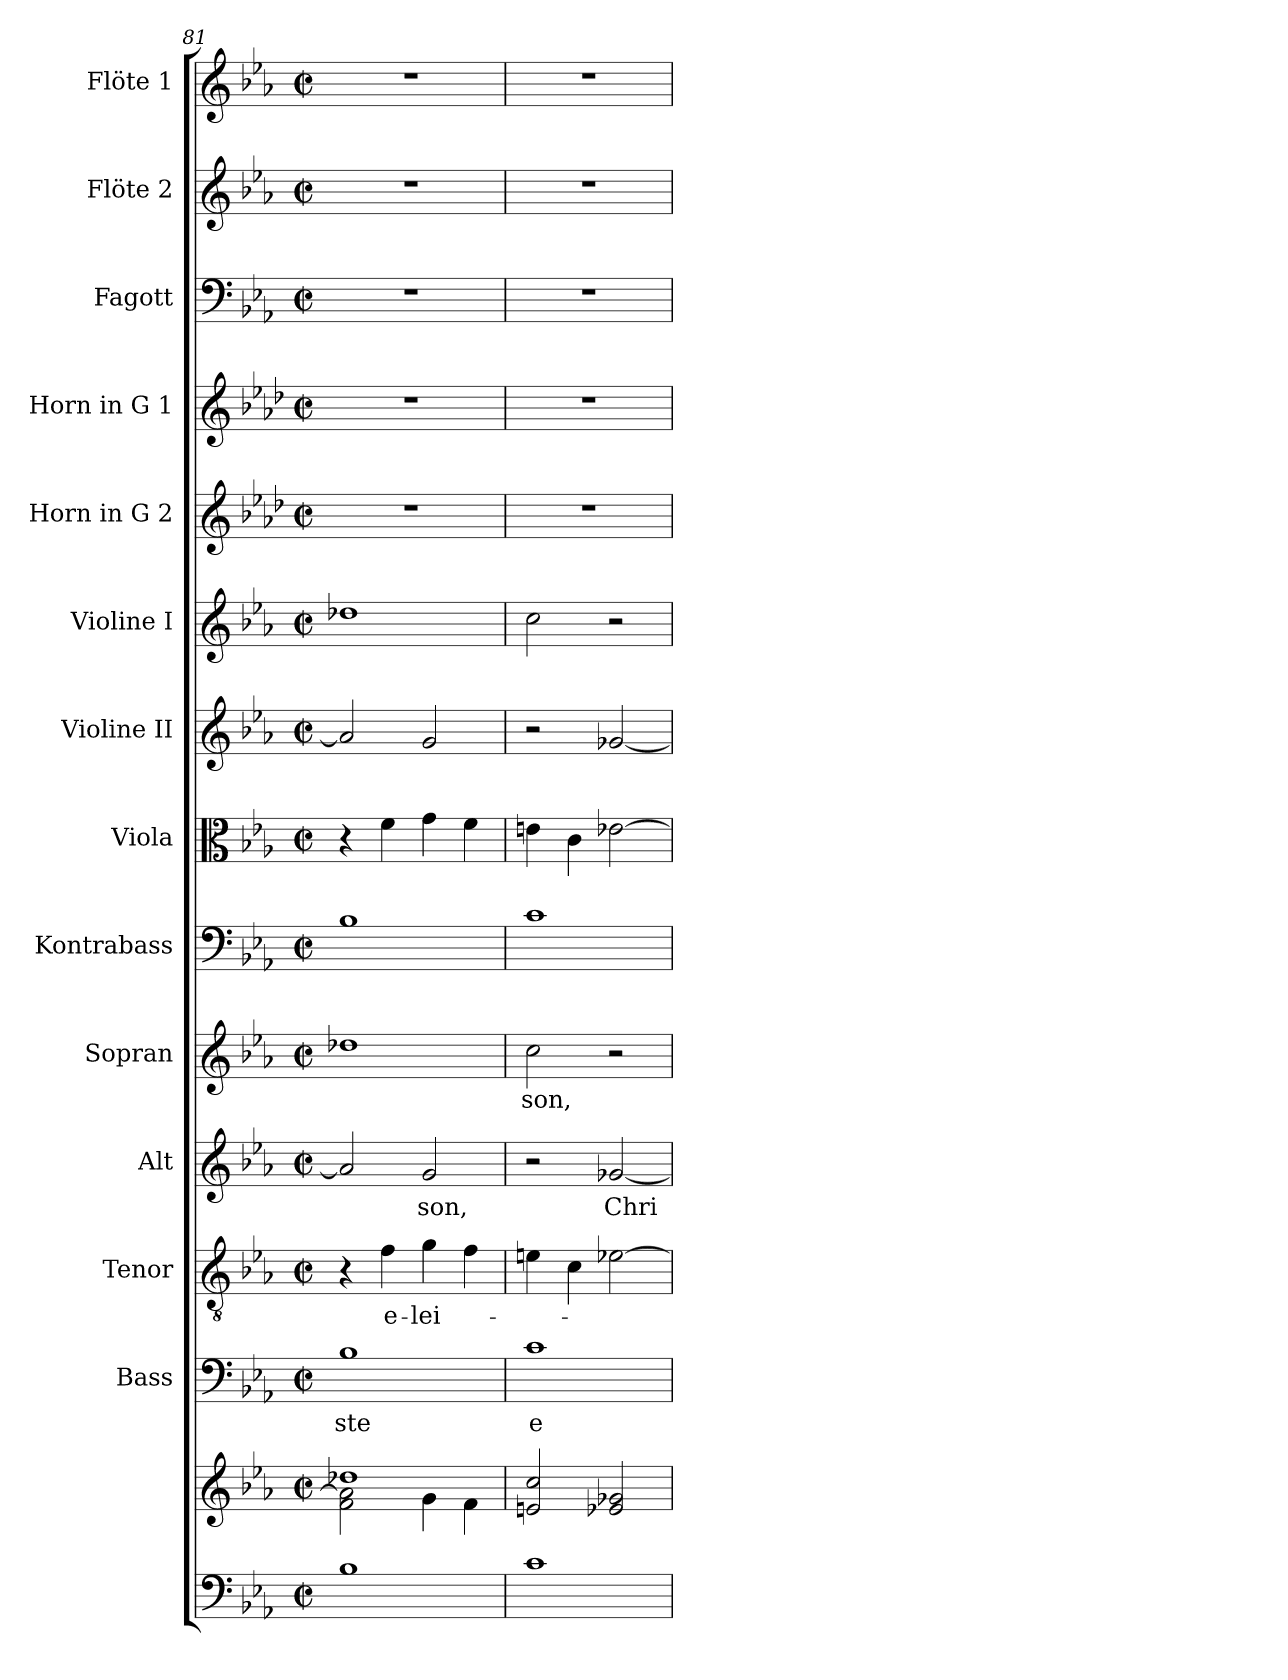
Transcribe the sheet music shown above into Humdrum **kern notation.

**kern	**kern	**kern	**text	**kern	**text	**kern	**text	**kern	**text	**kern	**kern	**kern	**kern	**kern	**kern	**kern	**kern	**kern
*part14	*part14	*part13	*part13	*part12	*part12	*part11	*part11	*part10	*part10	*part9	*part8	*part7	*part6	*part5	*part4	*part3	*part2	*part1
*staff15	*staff14	*staff13	*staff13	*staff12	*staff12	*staff11	*staff11	*staff10	*staff10	*staff9	*staff8	*staff7	*staff6	*staff5	*staff4	*staff3	*staff2	*staff1
*	*	*I"Bass	*	*I"Tenor	*	*I"Alt	*	*I"Sopran	*	*I"Kontrabass	*I"Viola	*I"Violine II	*I"Violine I	*I"Horn in G 2	*I"Horn in G 1	*I"Fagott	*I"Flöte 2	*I"Flöte 1
*	*	*I'B.	*	*I'T.	*	*I'A.	*	*I'S.	*	*I'Kb.	*I'Vla.	*I'Vl. II	*I'Vl. I	*	*	*I'Fg.	*I'Fl. 2	*I'Fl. 1
*clefF4	*clefG2	*clefF4	*	*clefGv2	*	*clefG2	*	*clefG2	*	*clefF4	*clefC3	*clefG2	*clefG2	*clefG2	*clefG2	*clefF4	*clefG2	*clefG2
*	*	*	*	*	*	*	*	*	*	*ITrd7c12	*	*	*	*ITrd3c5	*ITrd3c5	*	*	*
*k[b-e-a-]	*k[b-e-a-]	*k[b-e-a-]	*	*k[b-e-a-]	*	*k[b-e-a-]	*	*k[b-e-a-]	*	*k[b-e-a-]	*k[b-e-a-]	*k[b-e-a-]	*k[b-e-a-]	*k[b-e-a-]	*k[b-e-a-]	*k[b-e-a-]	*k[b-e-a-]	*k[b-e-a-]
*E-:	*E-:	*E-:	*	*E-:	*	*E-:	*	*E-:	*	*E-:	*E-:	*E-:	*E-:	*E-:	*E-:	*E-:	*E-:	*E-:
*M2/2	*M2/2	*M2/2	*	*M2/2	*	*M2/2	*	*M2/2	*	*M2/2	*M2/2	*M2/2	*M2/2	*M2/2	*M2/2	*M2/2	*M2/2	*M2/2
*met(c|)	*met(c|)	*met(c|)	*	*met(c|)	*	*met(c|)	*	*met(c|)	*	*met(c|)	*met(c|)	*met(c|)	*met(c|)	*met(c|)	*met(c|)	*met(c|)	*met(c|)	*met(c|)
=81	=81	=81	=81	=81	=81	=81	=81	=81	=81	=81	=81	=81	=81	=81	=81	=81	=81	=81
*	*^	*	*	*	*	*	*	*	*	*	*	*	*	*	*	*	*	*
!	!	!	!	!LO:LY:b	!	!	!	!	!	!	!	!	!	!	!	!	!	!	!
1B-	1dd-X	2f\ 2a-\]	1B-	-ste	4r	.	2a-/]	.	1dd-X	.	1BB-	4r	2a-/]	1dd-X	1r	1r	1r	1r	1r
!	!	!	!	!	!	!LO:LY:b	!	!	!	!	!	!	!	!	!	!	!	!	!
.	.	.	.	.	4f\	e-	.	.	.	.	.	4f\	.	.	.	.	.	.	.
!	!	!	!	!	!	!LO:LY:b	!	!LO:LY:b	!	!	!	!	!	!	!	!	!	!	!
.	.	4g\	.	.	4g\	-lei-	2g/	son,	.	.	.	4g\	2g/	.	.	.	.	.	.
.	.	4f\	.	.	4f\	.	.	.	.	.	.	4f\	.	.	.	.	.	.	.
=82	=82	=82	=82	=82	=82	=82	=82	=82	=82	=82	=82	=82	=82	=82	=82	=82	=82	=82	=82
!	!	!	!	!LO:LY:b	!	!	!	!	!	!LO:LY:b	!	!	!	!	!	!	!	!	!
*	*v	*v	*	*	*	*	*	*	*	*	*	*	*	*	*	*	*	*	*
1c	2en/ 2cc/	1c	e-	4en\	.	2r	.	2cc\	-son,	1C	4en\	2r	2cc\	1r	1r	1r	1r	1r
.	.	.	.	4c\	.	.	.	.	.	.	4c\	.	.	.	.	.	.	.
!	!	!	!	!	!	!	!LO:LY:b	!	!	!	!	!	!	!	!	!	!	!
.	2e-X/ 2g-X/	.	.	[2e-X\	.	[2g-X/	Chri-	2r	.	.	[2e-X\	[2g-X/	2r	.	.	.	.	.
=	=	=	=	=	=	=	=	=	=	=	=	=	=	=	=	=	=	=
*-	*-	*-	*-	*-	*-	*-	*-	*-	*-	*-	*-	*-	*-	*-	*-	*-	*-	*-
